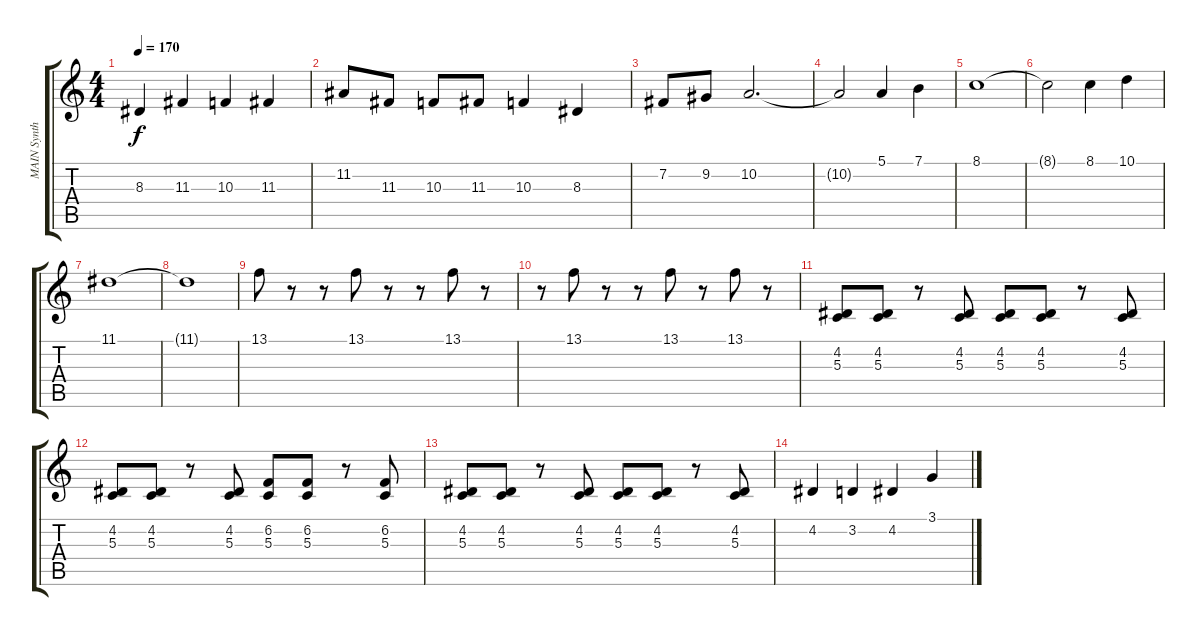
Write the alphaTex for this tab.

\track ("MAIN Synth 2" "MAIN Synth") {instrument clarinet}
\staff {score tabs}
\tuning (E4 B3 G3 D3 A2 E2) {hide}
\ts (4 4)
\tempo 170
\clef g2
\ks c
8.3.4{dy f} 11.3.4 10.3.4 11.3.4 |
11.2.8 11.3.8 10.3.8 11.3.8 10.3.4 8.3.4 |
7.2.8 9.2.8 10.2.2{d} |
10.2{t}.2 5.1.4 7.1.4 |
8.1.1 |
8.1{t}.2 8.1.4 10.1.4 |
11.1.1 |
11.1{t}.1 |
13.1.8{volume 10} r.8 r.8 13.1.8 r.8 r.8 13.1.8 r.8 |
r.8 13.1.8 r.8 r.8 13.1.8 r.8 13.1.8 r.8 |
(4.2 5.3).8 (4.2 5.3).8 r.8 (4.2 5.3).8 (4.2 5.3).8 (4.2 5.3).8 r.8 (4.2 5.3).8 |
(4.2 5.3).8 (4.2 5.3).8 r.8 (4.2 5.3).8 (6.2 5.3).8 (6.2 5.3).8 r.8 (6.2 5.3).8 |
(4.2 5.3).8 (4.2 5.3).8 r.8 (4.2 5.3).8 (4.2 5.3).8 (4.2 5.3).8 r.8 (4.2 5.3).8 |
4.2.4 3.2.4 4.2.4 3.1.4
